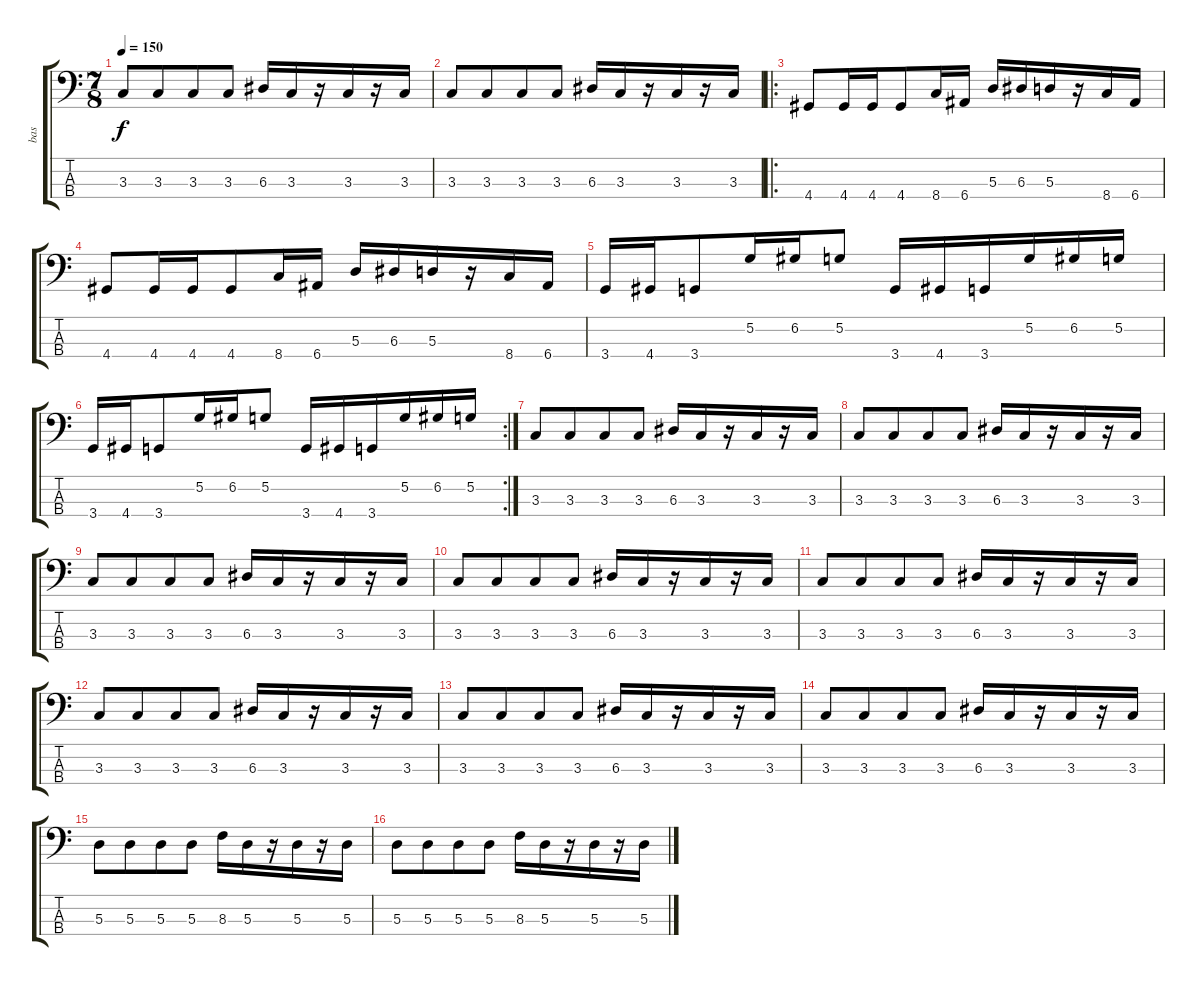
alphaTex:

\track ("bas" "bas") {instrument electricbassfinger}
\staff {score tabs}
\tuning (G2 D2 A1 E1) {hide}
\ts (7 8)
\tempo 150
\clef f4
\ks c
3.3.8{dy f} 3.3.8 3.3.8 3.3.8 6.3.16 3.3.16 r.16 3.3.16 r.16 3.3.16 |
3.3.8 3.3.8 3.3.8 3.3.8 6.3.16 3.3.16 r.16 3.3.16 r.16 3.3.16 |
\ro
4.4.8 4.4.16 4.4.16 4.4.8 8.4.16 6.4.16 5.3.16 6.3.16 5.3.16 r.16 8.4.16 6.4.16 |
4.4.8 4.4.16 4.4.16 4.4.8 8.4.16 6.4.16 5.3.16 6.3.16 5.3.16 r.16 8.4.16 6.4.16 |
3.4.16 4.4.16 3.4.8 5.2.16 6.2.16 5.2.8 3.4.16 4.4.16 3.4.16 5.2.16 6.2.16 5.2.16 |
\rc 2
3.4.16 4.4.16 3.4.8 5.2.16 6.2.16 5.2.8 3.4.16 4.4.16 3.4.16 5.2.16 6.2.16 5.2.16 |
3.3.8 3.3.8 3.3.8 3.3.8 6.3.16 3.3.16 r.16 3.3.16 r.16 3.3.16 |
3.3.8 3.3.8 3.3.8 3.3.8 6.3.16 3.3.16 r.16 3.3.16 r.16 3.3.16 |
3.3.8 3.3.8 3.3.8 3.3.8 6.3.16 3.3.16 r.16 3.3.16 r.16 3.3.16 |
3.3.8 3.3.8 3.3.8 3.3.8 6.3.16 3.3.16 r.16 3.3.16 r.16 3.3.16 |
3.3.8 3.3.8 3.3.8 3.3.8 6.3.16 3.3.16 r.16 3.3.16 r.16 3.3.16 |
3.3.8 3.3.8 3.3.8 3.3.8 6.3.16 3.3.16 r.16 3.3.16 r.16 3.3.16 |
3.3.8 3.3.8 3.3.8 3.3.8 6.3.16 3.3.16 r.16 3.3.16 r.16 3.3.16 |
3.3.8 3.3.8 3.3.8 3.3.8 6.3.16 3.3.16 r.16 3.3.16 r.16 3.3.16 |
5.3.8 5.3.8 5.3.8 5.3.8 8.3.16 5.3.16 r.16 5.3.16 r.16 5.3.16 |
5.3.8 5.3.8 5.3.8 5.3.8 8.3.16 5.3.16 r.16 5.3.16 r.16 5.3.16
